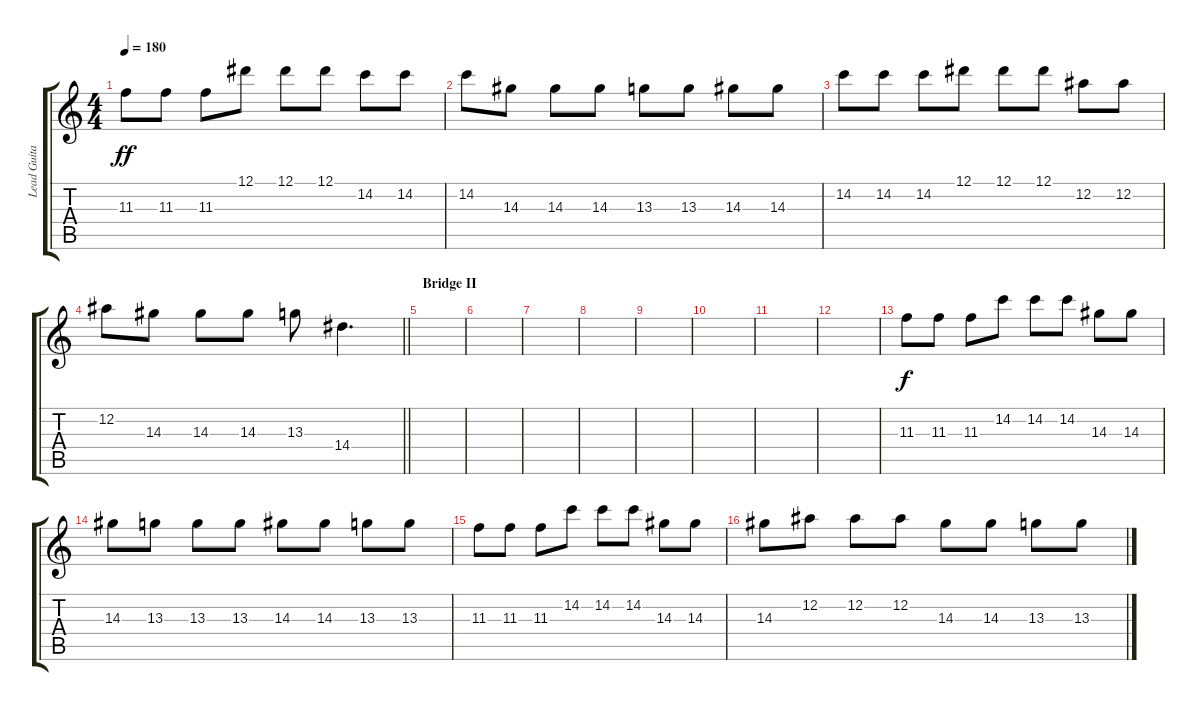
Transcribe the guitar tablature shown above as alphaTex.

\track ("Lead Guitar" "Lead Guita") {instrument distortionguitar}
\staff {score tabs}
\tuning (Eb4 Bb3 Gb3 Db3 Ab2 Db2) {hide}
\ts (4 4)
\tempo 180
\clef g2
\ks c
11.3.8{dy ff} 11.3.8 11.3.8 12.1.8 12.1.8 12.1.8 14.2.8 14.2.8 |
14.2.8 14.3.8 14.3.8 14.3.8 13.3.8 13.3.8 14.3.8 14.3.8 |
14.2.8 14.2.8 14.2.8 12.1.8 12.1.8 12.1.8 12.2.8 12.2.8 |
\barLineRight lightlight
12.2.8 14.3.8 14.3.8 14.3.8 13.3.8 14.4.4{d} |
\section ("" "Bridge II")
|
|
|
|
|
|
|
|
11.3.8{dy f} 11.3.8 11.3.8 14.2.8 14.2.8 14.2.8 14.3.8 14.3.8 |
14.3.8 13.3.8 13.3.8 13.3.8 14.3.8 14.3.8 13.3.8 13.3.8 |
11.3.8 11.3.8 11.3.8 14.2.8 14.2.8 14.2.8 14.3.8 14.3.8 |
14.3.8 12.2.8 12.2.8 12.2.8 14.3.8 14.3.8 13.3.8 13.3.8
